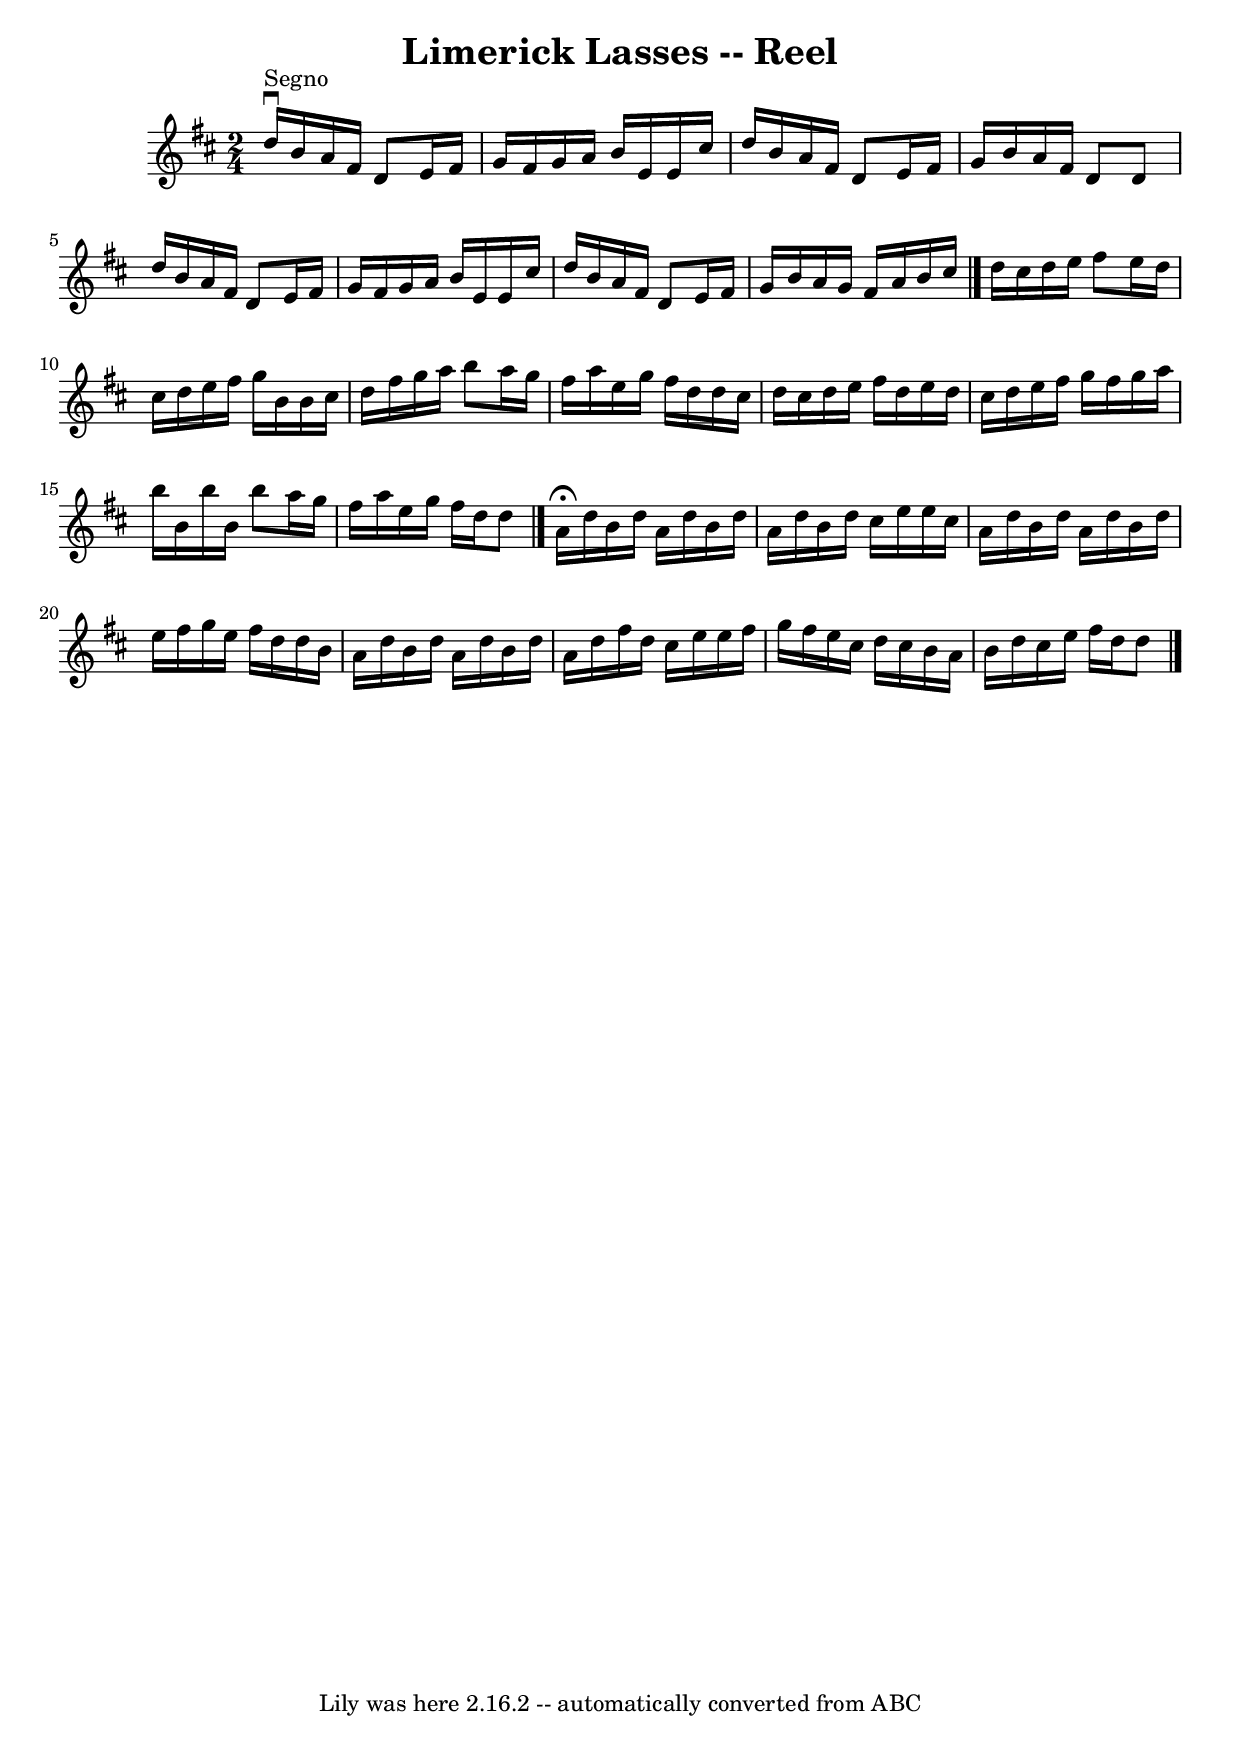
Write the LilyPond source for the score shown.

\version "2.16.2"
\include "Mammoth.ily"
\header {
  %% book = "Ryan's Mammoth Collection"
  crossRefNumber = "1"
  footnotes = ""
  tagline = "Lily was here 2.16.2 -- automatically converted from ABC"
  title = "Limerick Lasses -- Reel"

}
voicedefault =  {


  \time 2/4 
  \key d \major
  \bar "|." d''16^"Segno"^\downbow b'16 a'16    
  fis'16 d'8 e'16 fis'16  |
  g'16 fis'16 g'16 a'16    
  b'16 e'16 e'16 cis''16  |
  d''16 b'16 a'16 fis'16    
  d'8 e'16 fis'16  |
  g'16 b'16 a'16 fis'16 d'8 d'8   |
  d''16 b'16 a'16 fis'16 d'8 e'16 fis'16  |
  
  g'16 fis'16 g'16 a'16 b'16 e'16 e'16 cis''16  |
  
  d''16 b'16 a'16 fis'16 d'8 e'16 fis'16  |
  g'16    
  b'16 a'16 g'16 fis'16 a'16 b'16 cis''16  \bar "|." d''16  
  cis''16 d''16 e''16 fis''8 e''16 d''16  |
  cis''16    
  d''16 e''16 fis''16 g''16 b'16 b'16 cis''16  |
  d''16 
  fis''16 g''16 a''16 b''8 a''16 g''16  |
  fis''16    
  a''16 e''16 g''16 fis''16 d''16 d''16 cis''16  |
  
  d''16 cis''16 d''16 e''16 fis''16 d''16 e''16 d''16   |
  cis''16 d''16 e''16 fis''16 g''16 fis''16 g''16    
  a''16  |
  b''16 b'16 b''16 b'16 b''8 a''16 g''16   |
  fis''16 a''16 e''16 g''16 fis''16 d''16 d''8    
  \bar "|." a'16^\fermata d''16 b'16 d''16 a'16 d''16 b'16  
  d''16  |
  a'16 d''16 b'16 d''16 cis''16 e''16 e''16 
  cis''16  |
  a'16 d''16 b'16 d''16 a'16 d''16 b'16  
  d''16  |
  e''16 fis''16 g''16 e''16 fis''16 d''16    
  d''16 b'16  |
  a'16 d''16 b'16 d''16 a'16 d''16    
  b'16 d''16  |
  a'16 d''16 fis''16 d''16 cis''16 e''16 
  e''16 fis''16  |
  g''16 fis''16 e''16 cis''16 d''16   
  cis''16 b'16 a'16  |
  b'16 d''16 cis''16 e''16    
  fis''16 d''16 d''8    \bar "|."   

}

\score{
  <<

    \context Staff="default"
    {
      \voicedefault 
      
    }

  >>
  \layout {
    
  }
  \midi {
  }

}
